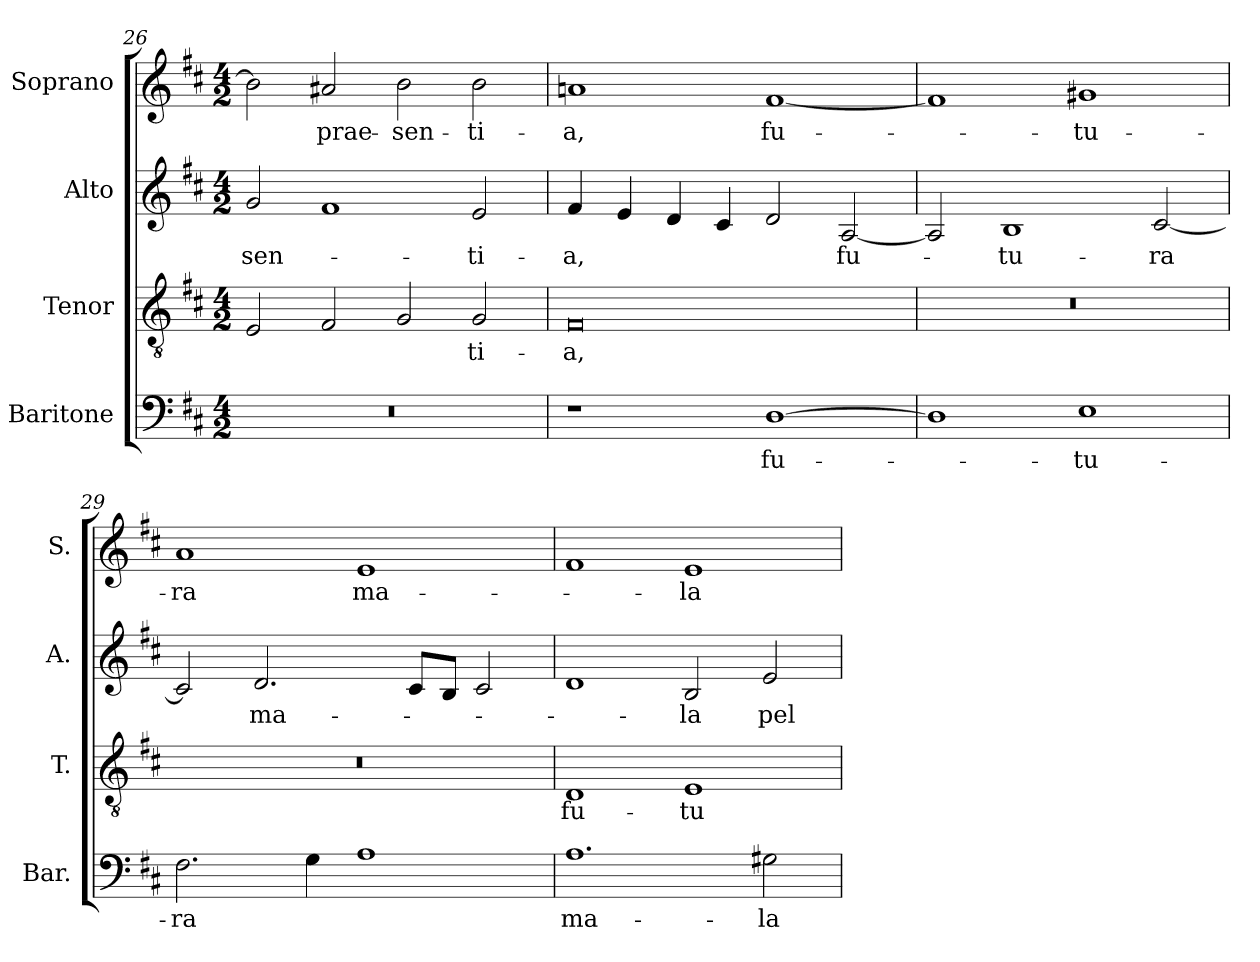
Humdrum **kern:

**kern	**text	**kern	**text	**kern	**text	**kern	**text
*part4	*part4	*part3	*part3	*part2	*part2	*part1	*part1
*staff4	*staff4	*staff3	*staff3	*staff2	*staff2	*staff1	*staff1
*I"Baritone	*	*I"Tenor	*	*I"Alto	*	*I"Soprano	*
*I'Bar.	*	*I'T.	*	*I'A.	*	*I'S.	*
*clefF4	*	*clefGv2	*	*clefG2	*	*clefG2	*
*	*	*ITrd7c12	*	*	*	*	*
*k[f#c#]	*	*k[f#c#]	*	*k[f#c#]	*	*k[f#c#]	*
*D:	*	*D:	*	*D:	*	*D:	*
*M4/2	*	*M4/2	*	*M4/2	*	*M4/2	*
=26	=26	=26	=26	=26	=26	=26	=26
!LO:N:vis=1	!	!	!	!	!	!	!
!	!	!	!	!	!LO:LY:b:color=#000000	!	!
0r	.	2EEi/	.	2gi/	-sen-	2bi\]	.
!	!	!	!	!	!	!	!LO:LY:b:color=#000000
.	.	2FF#i/	.	1f#i	.	2a#Xi/	prae-
!	!	!	!	!	!	!	!LO:LY:b:color=#000000
.	.	2GGi/	.	.	.	2bi\	-sen-
!	!	!	!LO:LY:b:color=#000000	!	!	!	!
!	!	!	!	!	!LO:LY:b:color=#000000	!	!
!	!	!	!	!	!	!	!LO:LY:b:color=#000000
.	.	2GGi/	-ti-	2ei/	-ti-	2bi\	-ti-
=27	=27	=27	=27	=27	=27	=27	=27
!	!	!	!LO:LY:b:color=#000000	!	!	!	!
!	!	!	!	!	!LO:LY:b:color=#000000	!	!
!	!	!	!	!	!	!	!LO:LY:b:color=#000000
1r	.	0FF#i	-a,	4f#i/	-a,	1ani	-a,
.	.	.	.	4ei/	.	.	.
.	.	.	.	4di/	.	.	.
.	.	.	.	4c#i/	.	.	.
!	!LO:LY:b:color=#000000	!	!	!	!	!	!
!	!	!	!	!	!	!	!LO:LY:b:color=#000000
[1Di	fu-	.	.	2di/	.	[1f#i	fu-
!	!	!	!	!	!LO:LY:b:color=#000000	!	!
.	.	.	.	[2Ai/	fu-	.	.
=28	=28	=28	=28	=28	=28	=28	=28
!	!	!LO:N:vis=1	!	!	!	!	!
1Di]	.	0r	.	2Ai/]	.	1f#i]	.
!	!	!	!	!	!LO:LY:b:color=#000000	!	!
.	.	.	.	1Bi	-tu-	.	.
!	!LO:LY:b:color=#000000	!	!	!	!	!	!
!	!	!	!	!	!	!	!LO:LY:b:color=#000000
1Ei	-tu-	.	.	.	.	1g#Xi	-tu-
!	!	!	!	!	!LO:LY:b:color=#000000	!	!
.	.	.	.	[2c#i/	-ra	.	.
=29	=29	=29	=29	=29	=29	=29	=29
!	!LO:LY:b:color=#000000	!LO:N:vis=1	!	!	!	!	!
!	!	!	!	!	!	!	!LO:LY:b:color=#000000
2.F#i\	-ra	0r	.	2c#i/]	.	1ai	-ra
!	!	!	!	!	!LO:LY:b:color=#000000	!	!
.	.	.	.	2.di/	ma-	.	.
4Gi\	.	.	.	.	.	.	.
!	!	!	!	!	!	!	!LO:LY:b:color=#000000
1Ai	.	.	.	.	.	1ei	ma-
.	.	.	.	8c#i/L	.	.	.
.	.	.	.	8Bi/J	.	.	.
.	.	.	.	2c#i/	.	.	.
=30	=30	=30	=30	=30	=30	=30	=30
!	!LO:LY:b:color=#000000	!	!	!	!	!	!
!	!	!	!LO:LY:b:color=#000000	!	!	!	!
1.Ai	ma-	1DDi	fu-	1di	.	1f#i	.
!	!	!	!LO:LY:b:color=#000000	!	!	!	!
!	!	!	!	!	!LO:LY:b:color=#000000	!	!
!	!	!	!	!	!	!	!LO:LY:b:color=#000000
.	.	1EEi	-tu-	2Bi/	-la	1ei	-la
!	!LO:LY:b:color=#000000	!	!	!	!	!	!
!	!	!	!	!	!LO:LY:b:color=#000000	!	!
2G#Xi\	-la	.	.	2ei/	pel-	.	.
=	=	=	=	=	=	=	=
*-	*-	*-	*-	*-	*-	*-	*-
